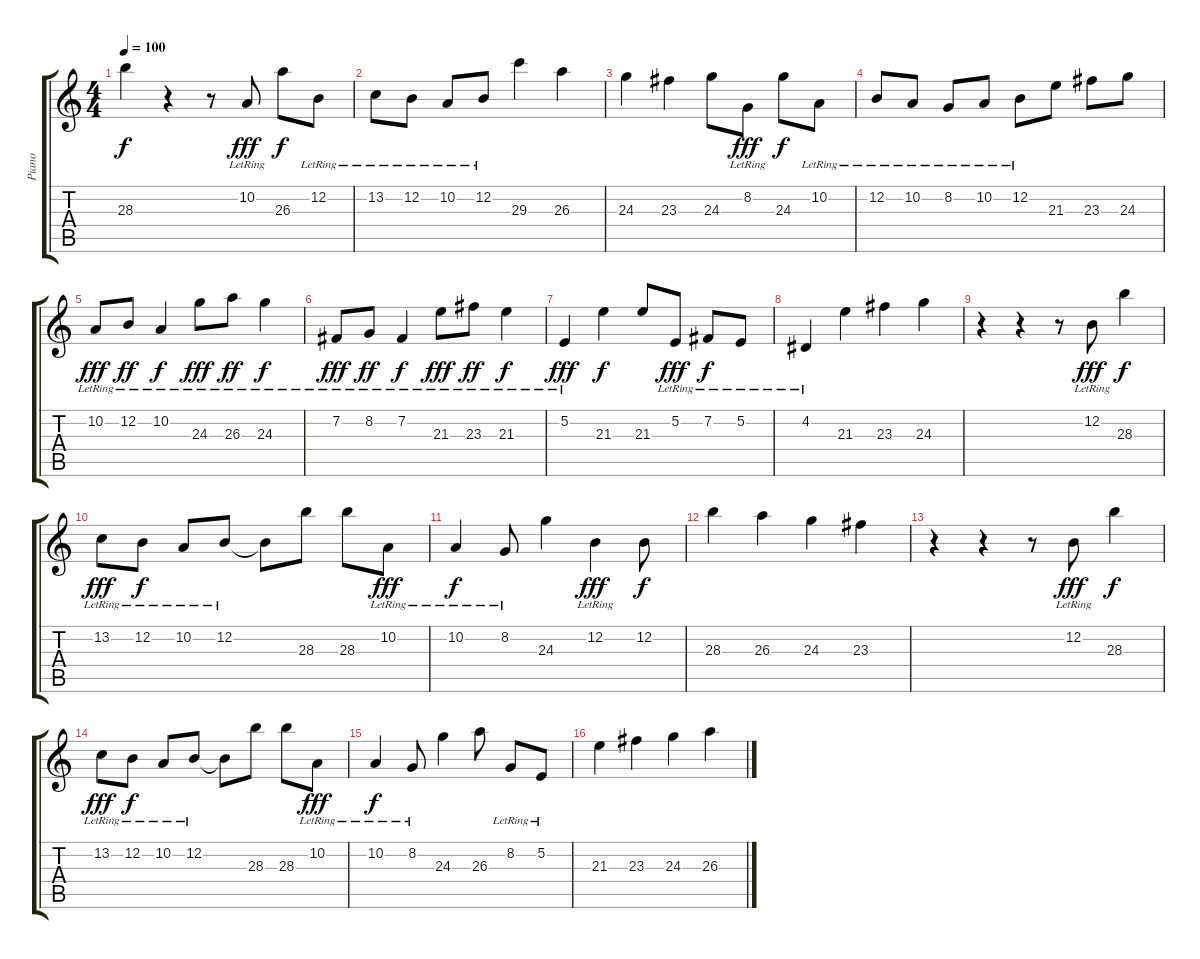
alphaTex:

\track ("Piano" "Piano") {instrument brightacousticpiano}
\staff {score tabs}
\tuning (E4 B3 G3 D3 A2 E2) {hide}
\ts (4 4)
\tempo 100
\clef g2
\ks c
28.3.4{dy f} r.4 r.8 10.2{lr}.8{dy fff} 26.3.8{dy f} 12.2{lr}.8 |
13.2{lr}.8 12.2{lr}.8 10.2{lr}.8 12.2{lr}.8 29.3.4 26.3.4 |
24.3.4 23.3.4 24.3.8 8.2{lr}.8{dy fff} 24.3.8{dy f} 10.2{lr}.8 |
12.2{lr}.8 10.2{lr}.8 8.2{lr}.8 10.2{lr}.8 12.2{lr}.8 21.3.8 23.3.8 24.3.8 |
10.2{lr}.8{dy fff} 12.2{lr}.8{dy ff} 10.2{lr}.4{dy f} 24.3{lr}.8{dy fff} 26.3{lr}.8{dy ff} 24.3{lr}.4{dy f} |
7.2{lr}.8{dy fff} 8.2{lr}.8{dy ff} 7.2{lr}.4{dy f} 21.3{lr}.8{dy fff} 23.3{lr}.8{dy ff} 21.3{lr}.4{dy f} |
5.2{lr}.4{dy fff} 21.3.4{dy f} 21.3.8 5.2{lr}.8{dy fff} 7.2{lr}.8{dy f} 5.2{lr}.8 |
4.2{lr}.4 21.3.4 23.3.4 24.3.4 |
r.4 r.4 r.8 12.2{lr}.8{dy fff} 28.3.4{dy f} |
13.2{lr}.8{dy fff} 12.2{lr}.8{dy f} 10.2{lr}.8 12.2{lr}.8 12.2{t}.8 28.3.8 28.3.8 10.2{lr}.8{dy fff} |
10.2{lr}.4{dy f} 8.2{lr}.8 24.3.4 12.2{lr}.4{dy fff} 12.2.8{dy f} |
28.3.4 26.3.4 24.3.4 23.3.4 |
r.4 r.4 r.8 12.2{lr}.8{dy fff} 28.3.4{dy f} |
13.2{lr}.8{dy fff} 12.2{lr}.8{dy f} 10.2{lr}.8 12.2{lr}.8 12.2{t}.8 28.3.8 28.3.8 10.2{lr}.8{dy fff} |
10.2{lr}.4{dy f} 8.2{lr}.8 24.3.4 26.3.8 8.2{lr}.8 5.2{lr}.8 |
21.3.4 23.3.4 24.3.4 26.3.4
